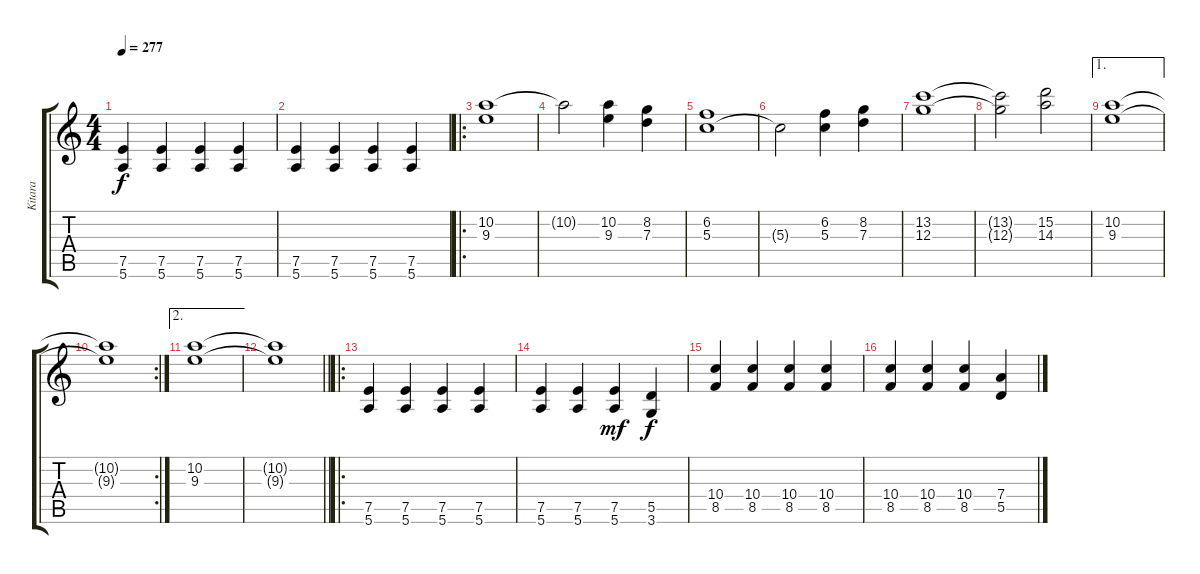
\track ("Kitara" "Kitara") {instrument overdrivenguitar}
\staff {score tabs}
\tuning (E4 B3 G3 D3 A2 E2) {hide}
\ts (4 4)
\tempo 277
\clef g2
\ks c
(7.5 5.6).4{dy f} (7.5 5.6).4 (7.5 5.6).4 (7.5 5.6).4 |
(7.5 5.6).4 (7.5 5.6).4 (7.5 5.6).4 (7.5 5.6).4 |
\ro
(10.2 9.3).1 |
10.2{t}.2 (10.2 9.3).4 (8.2 7.3).4 |
(6.2 5.3).1 |
5.3{t}.2 (6.2 5.3).4 (8.2 7.3).4 |
(13.2 12.3).1 |
(13.2{t} 12.3{t}).2 (15.2 14.3).2 |
\ae 1
(10.2 9.3).1 |
\rc 2
(10.2{t} 9.3{t}).1 |
\ae 2
(10.2 9.3).1 |
\barLineRight lightlight
(10.2{t} 9.3{t}).1 |
\ro
(7.5 5.6).4 (7.5 5.6).4 (7.5 5.6).4 (7.5 5.6).4 |
(7.5 5.6).4 (7.5 5.6).4 (7.5 5.6).4{dy mf} (5.5 3.6).4{dy f} |
(10.4 8.5).4 (10.4 8.5).4 (10.4 8.5).4 (10.4 8.5).4 |
(10.4 8.5).4 (10.4 8.5).4 (10.4 8.5).4 (7.4 5.5).4
